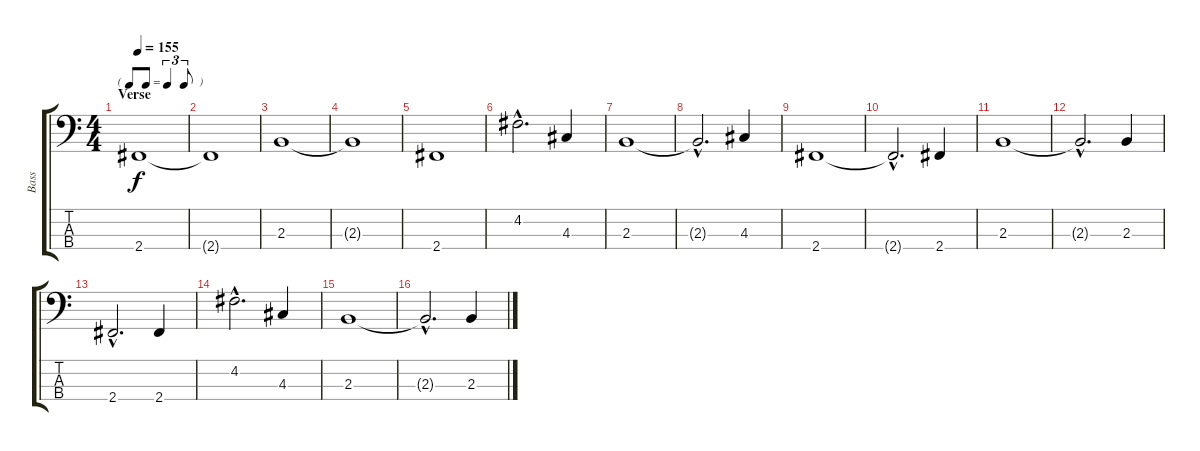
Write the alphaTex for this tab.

\track ("Bass" "Bass") {instrument electricbassfinger}
\staff {score tabs}
\tuning (G2 D2 A1 E1) {hide}
\ts (4 4)
\tf triplet8th
\section ("" "Verse")
\tempo 155
\clef f4
\ks c
2.4.1{dy f} |
2.4{t}.1 |
2.3.1 |
2.3{t}.1 |
2.4.1 |
4.2{hac}.2{d} 4.3.4 |
2.3.1 |
2.3{hac t}.2{d} 4.3.4 |
2.4.1 |
2.4{hac t}.2{d} 2.4.4 |
2.3.1 |
2.3{hac t}.2{d} 2.3.4 |
2.4{hac}.2{d} 2.4.4 |
4.2{hac}.2{d} 4.3.4 |
2.3.1 |
2.3{hac t}.2{d} 2.3.4
